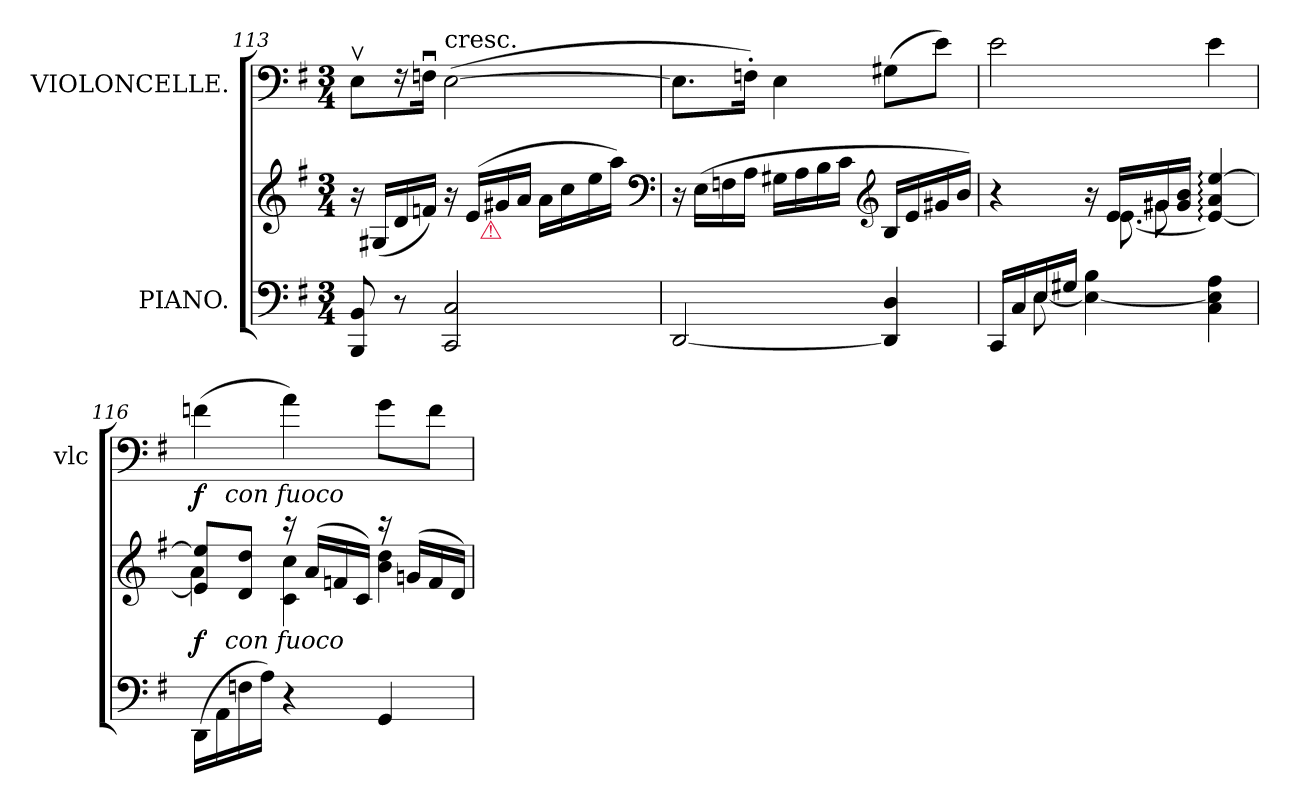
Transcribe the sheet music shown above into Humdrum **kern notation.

**kern	**kern	**dynam	**kern	**dynam
*part2	*part2	*part2	*part1	*part1
*staff3	*staff2	*staff2/3	*staff1	*staff1
*I"PIANO.	*	*	*I"VIOLONCELLE.	*
*	*	*	*I'vlc	*
*clefF4	*clefG2	*	*clefF4	*
*k[f#]	*k[f#]	*	*k[f#]	*
*M3/4	*M3/4	*	*M3/4	*
=113	=113	=113	=113	=113
*	*^	*	*	*
8BBB/ 8BB/	16r	4ryy	.	8Ev\L	.
.	(16G#X/LL	.	.	.	.
8r	16d/	.	.	16r	.
.	16fn/JJ)	.	.	16Fnu\Jk	.
!	!	!	!	!LO:TX:t=cresc.	!
2CC/ 2C/	16r	16.ryy	.	([2E\	.
.	(16e/LL	.	.	.	.
!	!	!LO:TX:b:i:color=crimson:t=⚠	!	!	!
.	.	4ryy	.	.	.
.	16g#X/	.	.	.	.
.	16a/JJ	.	.	.	.
.	16a\LL	.	.	.	.
.	16cc\	.	.	.	.
.	.	8ryy	.	.	.
.	16ee\	.	.	.	.
.	16aa\JJ)	.	.	.	.
.	.	32ryy	.	.	.
*	*clefF4	*	*	*	*
*	*v	*v	*	*	*
=114	=114	=114	=114	=114
[2DD/	16r	.	8.E\L]	.
.	(16E\LL	.	.	.
.	16Fn\	.	.	.
.	16A\JJ	.	16Fn'\Jk)	.
.	16G#X\LL	.	4E\	.
.	16A\	.	.	.
.	16B\	.	.	.
.	16c\JJ	.	.	.
*	*clefG2	*	*	*
4DD]/ 4D/	16B/LL	.	(8G#X\L	.
.	16e/	.	.	.
.	16g#X/	.	8e\J)	.
.	16b/JJ)	.	.	.
=115	=115	=115	=115	=115
*^	*^	*	*	*
*	*	*	*^	*	*	*
16CC/LL	8ryy	4r	4ryy	4ryy	.	2e\	.
16C/	.	.	.	.	.	.	.
16E/	[<8E\	.	.	.	.	.	.
16G#X/JJ	.	.	.	.	.	.	.
4E_\ 4B\	4ryy	16r	16ryy	8ryy	.	.	.
.	.	16e/LL	[8.e\	.	.	.	.
.	.	16g#X/	.	8g#X\	.	.	.
.	.	16g#/ 16b/JJ	.	.	.	.	.
4C\ 4E]\ 4A\	4ryy	4e_:/ 4a:/ [4ee:/	4ryy	4ryy	.	4e\	.
=116	=116	=116	=116	=116	=116	=116	=116
!	!	!	!	!	!LO:DY:t=%s con fuoco	!	!LO:DY:t=%s con fuoco
*v	*v	*	*	*	*	*	*
*	*	*v	*v	*	*	*
(16DD\LL	8e]/ 8ee]/L	4a\	f	(4fn\	f
16AA\	.	.	.	.	.
16Fn\	8d/ 8dd/J	.	.	.	.
16A\JJ)	.	.	.	.	.
4r	16r	4c\ 4cc\	.	4a\)	.
.	(<16a/LL	.	.	.	.
.	16fn/	.	.	.	.
.	16c/JJ)	.	.	.	.
4GG/	16r	4b\ 4dd\	.	8g\L	.
.	(<16gn/LL	.	.	.	.
.	16f/	.	.	8f\J	.
.	16d/JJ)	.	.	.	.
*	*v	*v	*	*	*
=	=	=	=	=
*-	*-	*-	*-	*-
